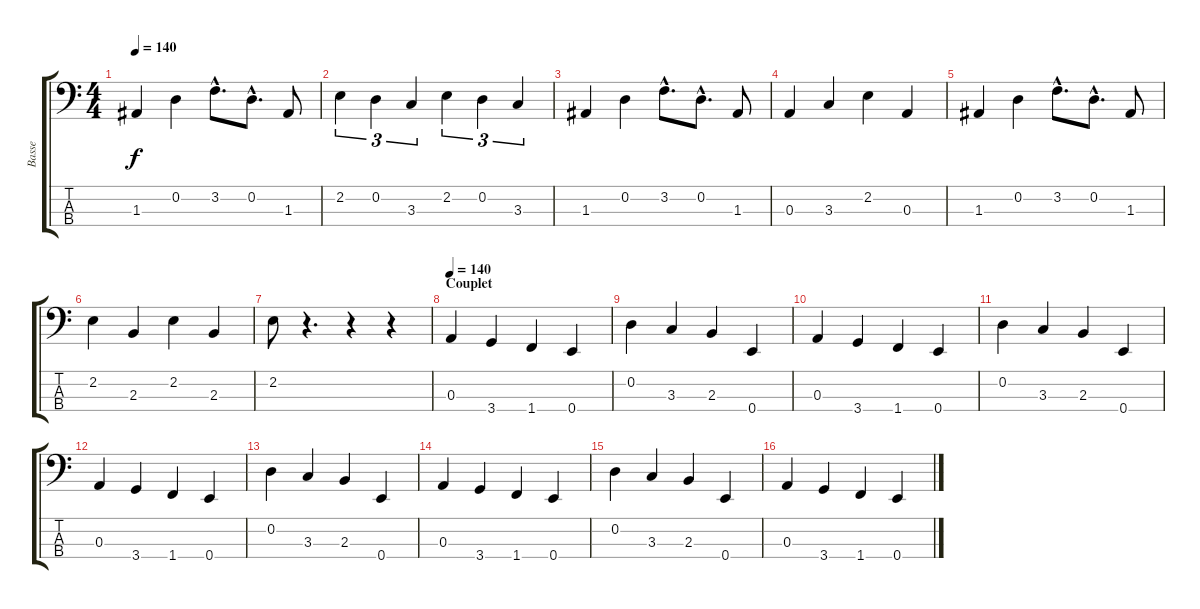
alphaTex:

\track ("Basse" "Basse") {instrument electricbassfinger}
\staff {score tabs}
\tuning (G2 D2 A1 E1) {hide}
\ts (4 4)
\tempo 140
\clef f4
\ks c
1.3.4{dy f} 0.2.4 3.2{hac}.8{d} 0.2{hac}.8{d} 1.3.8 |
2.2.4{tu (3 2)} 0.2.4{tu (3 2)} 3.3.4{tu (3 2)} 2.2.4{tu (3 2)} 0.2.4{tu (3 2)} 3.3.4{tu (3 2)} |
1.3.4 0.2.4 3.2{hac}.8{d} 0.2{hac}.8{d} 1.3.8 |
0.3.4 3.3.4 2.2.4 0.3.4 |
1.3.4 0.2.4 3.2{hac}.8{d} 0.2{hac}.8{d} 1.3.8 |
2.2.4 2.3.4 2.2.4 2.3.4 |
2.2.8 r.4{d} r.4 r.4 |
\section ("" "Couplet")
\tempo 140
0.3.4 3.4.4 1.4.4 0.4.4 |
0.2.4 3.3.4 2.3.4 0.4.4 |
0.3.4 3.4.4 1.4.4 0.4.4 |
0.2.4 3.3.4 2.3.4 0.4.4 |
0.3.4 3.4.4 1.4.4 0.4.4 |
0.2.4 3.3.4 2.3.4 0.4.4 |
0.3.4 3.4.4 1.4.4 0.4.4 |
0.2.4 3.3.4 2.3.4 0.4.4 |
0.3.4 3.4.4 1.4.4 0.4.4
